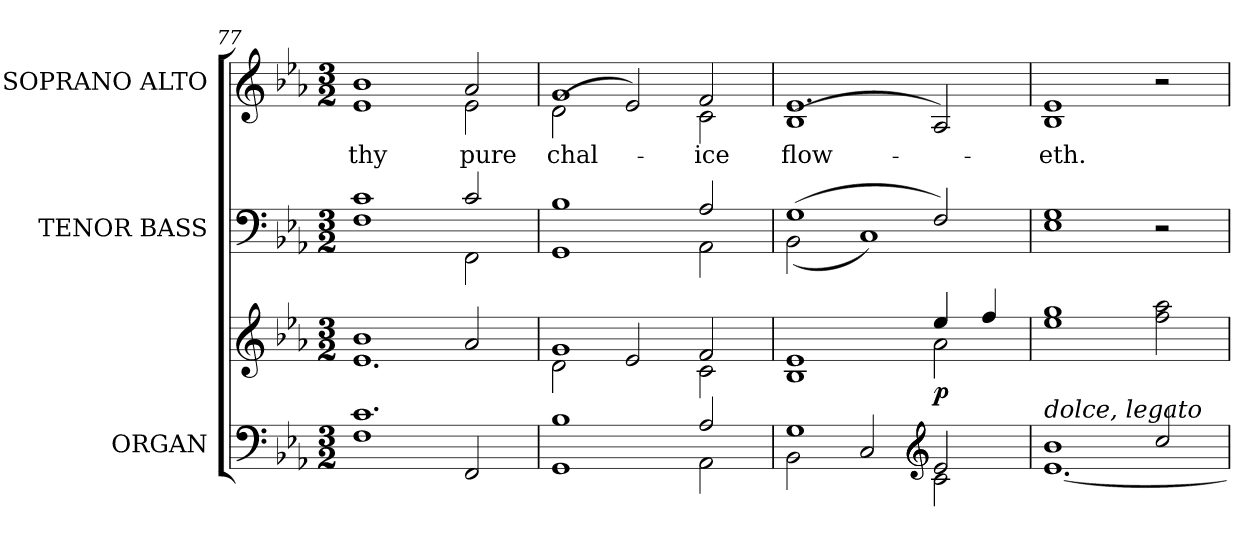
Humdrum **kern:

**kern	**kern	**dynam	**kern	**kern	**text
*part3	*part3	*part3	*part2	*part1	*part1
*staff4	*staff3	*staff3/4	*staff2	*staff1	*staff1
*I"ORGAN	*	*	*I"TENOR BASS	*I"SOPRANO ALTO	*
*I'Org.	*	*	*	*	*
*clefF4	*clefG2	*	*clefF4	*clefG2	*
*k[b-e-a-]	*k[b-e-a-]	*	*k[b-e-a-]	*k[b-e-a-]	*
*E-:	*E-:	*	*E-:	*E-:	*
*M3/2	*M3/2	*	*M3/2	*M3/2	*
=77	=77	=77	=77	=77	=77
*^	*^	*	*^	*^	*
!	!	!	!	!	!	!	!	!	!LO:LY:b:color=#000000
1.ci	1Fi	1b-i	1.e-i	.	1ci	1Fi	1b-i	1e-i	thy
!	!	!	!	!	!	!	!	!	!LO:LY:b:color=#000000
.	2FFi/	2a-i/	.	.	2ci/	2FFi\	2a-i/	2e-i\	pure
=78	=78	=78	=78	=78	=78	=78	=78	=78	=78
!	!	!	!	!	!	!	!	!	!LO:LY:b:color=#000000
1B-i	1GGi	1gi	2di\	.	1B-i	1GGi	1gi	(2di\	chal-
.	.	.	2e-i/	.	.	.	.	2e-i/)	.
!	!	!	!	!	!	!	!	!	!LO:LY:b:color=#000000
2A-i/	2AA-i\	2fi/	2ci\	.	2A-i/	2AA-i\	2fi/	2ci\	-ice
=79	=79	=79	=79	=79	=79	=79	=79	=79	=79
!	!	!	!	!	!	!	!	!	!LO:LY:b:color=#000000
1Gi	2BB-i\	1e-i	1B-i	.	(1Gi	(2BB-i\	1.e-i	(1B-i	flow-
.	2Ci/	.	.	.	.	1Ci)	.	.	.
*clefG2	*	*	*	*	*	*	*	*	*
2e-i/	2ci\	4ee-i/	2a-i\	p	2Fi/)	.	.	2A-i/)	.
.	.	4ffi/	.	.	.	.	.	.	.
*	*	*v	*v	*	*	*	*v	*v	*
*	*	*	*	*v	*v	*	*
!!LO:LB:g=z
=80	=80	=80	=80	=80	=80	=80
!LO:TX:a:i:t=dolce, legato	!	!	!	!	!	!
!	!	!	!	!	!	!LO:LY:b:color=#000000
1b-i	[1.e-i	1ee-i 1ggi	.	1E-i 1Gi	1B-i 1e-i	-eth.
2cci/	.	2ffi\ 2aa-i	[ [	2r	2r	.
*v	*v	*	*	*	*	*
=	=	=	=	=	=
*-	*-	*-	*-	*-	*-
